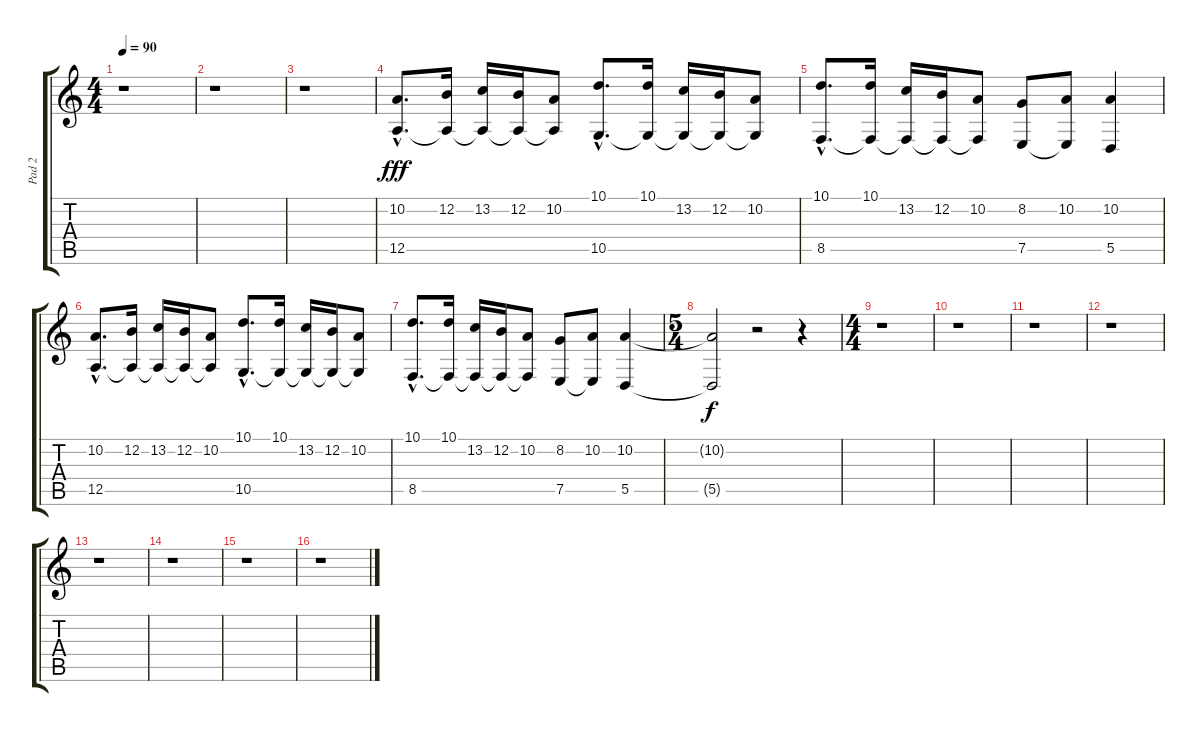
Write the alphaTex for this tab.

\track ("Pad 2" "Pad 2") {instrument musicbox}
\staff {score tabs}
\tuning (E4 B3 G3 D3 A2 E2) {hide}
\ts (4 4)
\tempo 90
\clef g2
\ks c
r.1{dy f} |
r.1 |
r.1 |
(10.2{hac} 12.5{hac}).8{d dy fff} (12.2 12.5{t}).16 (13.2 12.5{t}).16 (12.2 12.5{t}).16 (10.2 12.5{t}).8 (10.1{hac} 10.5{hac}).8{d} (10.1 10.5{t}).16 (13.2 10.5{t}).16 (12.2 10.5{t}).16 (10.2 10.5{t}).8 |
(10.1{hac} 8.5{hac}).8{d} (10.1 8.5{t}).16 (13.2 8.5{t}).16 (12.2 8.5{t}).16 (10.2 8.5{t}).8 (8.2 7.5).8 (10.2 7.5{t}).8 (10.2 5.5).4 |
(10.2{hac} 12.5{hac}).8{d} (12.2 12.5{t}).16 (13.2 12.5{t}).16 (12.2 12.5{t}).16 (10.2 12.5{t}).8 (10.1{hac} 10.5{hac}).8{d} (10.1 10.5{t}).16 (13.2 10.5{t}).16 (12.2 10.5{t}).16 (10.2 10.5{t}).8 |
(10.1{hac} 8.5{hac}).8{d} (10.1 8.5{t}).16 (13.2 8.5{t}).16 (12.2 8.5{t}).16 (10.2 8.5{t}).8 (8.2 7.5).8 (10.2 7.5{t}).8 (10.2 5.5).4 |
\ts (5 4)
(10.2{t} 5.5{t}).2{dy f} r.2 r.4 |
\ts (4 4)
r.1 |
r.1 |
r.1 |
r.1 |
r.1 |
r.1 |
r.1 |
r.1
